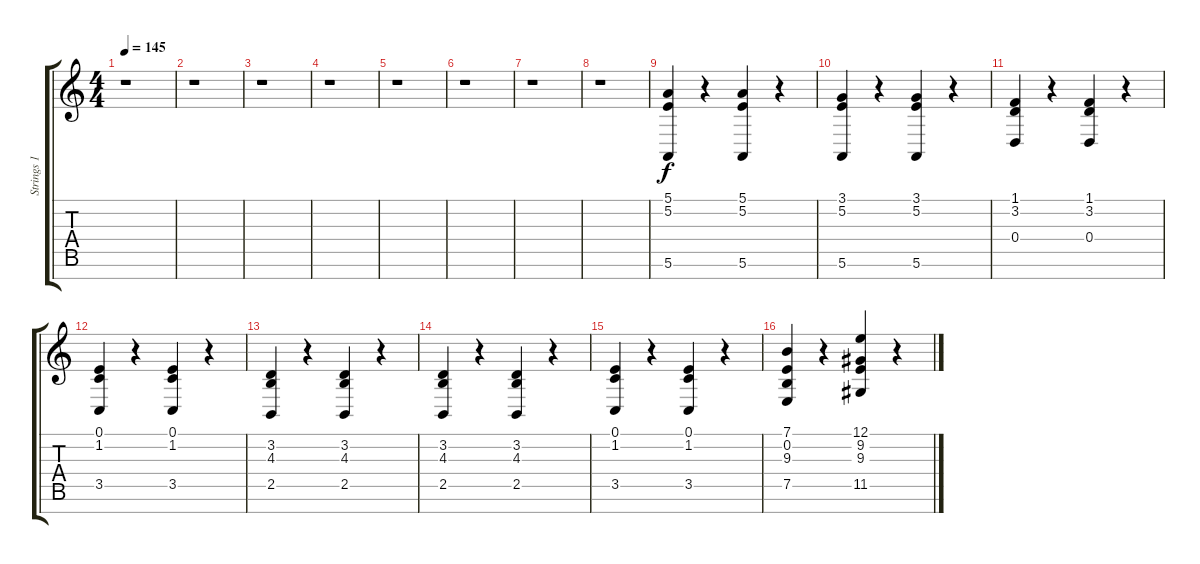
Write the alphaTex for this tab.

\track ("Strings 1" "Strings 1") {instrument stringensemble1}
\staff {score tabs}
\tuning (E4 B3 G3 D3 A2 E2 B1) {hide}
\ts (4 4)
\tempo 145
\clef g2
\ks c
r.1{dy f instrument stringensemble1} |
r.1 |
r.1 |
r.1 |
r.1 |
r.1 |
r.1 |
r.1 |
(5.1 5.2 5.6).4{volume 15} r.4 (5.1 5.2 5.6).4 r.4 |
(3.1 5.2 5.6).4 r.4 (3.1 5.2 5.6).4 r.4 |
(1.1 3.2 0.4).4 r.4 (1.1 3.2 0.4).4 r.4 |
(0.1 1.2 3.5).4 r.4 (0.1 1.2 3.5).4 r.4 |
(3.2 4.3 2.5).4 r.4 (3.2 4.3 2.5).4 r.4 |
(3.2 4.3 2.5).4 r.4 (3.2 4.3 2.5).4 r.4 |
(0.1 1.2 3.5).4 r.4 (0.1 1.2 3.5).4 r.4 |
(7.1 0.2 9.3 7.5).4 r.4 (12.1 9.2 9.3 11.5).4 r.4
